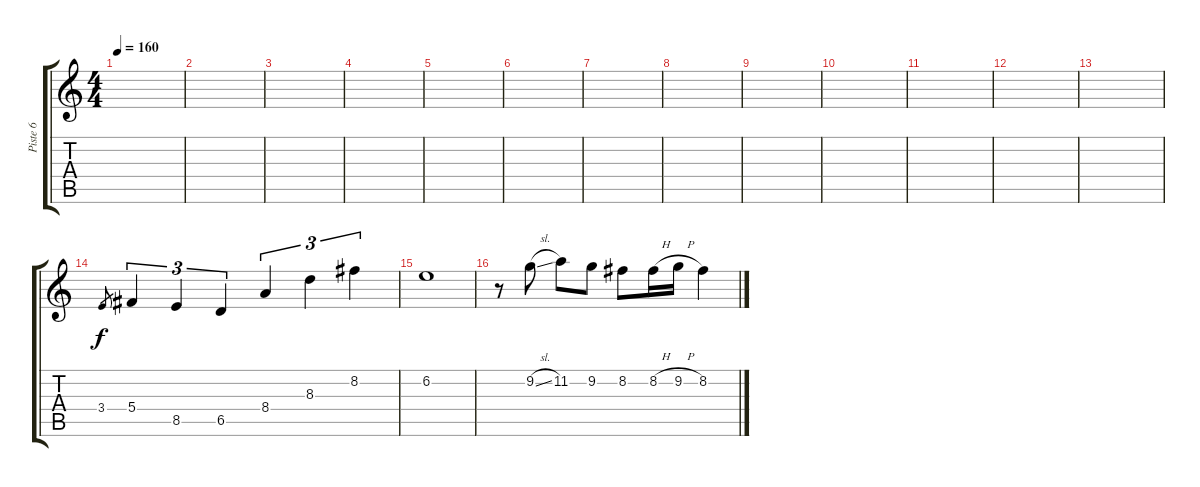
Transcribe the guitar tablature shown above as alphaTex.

\track ("Piste 6" "Piste 6") {instrument distortionguitar}
\staff {score tabs}
\tuning (Eb4 Bb3 Gb3 Db3 Ab2 Eb2) {hide}
\ts (4 4)
\tempo 160
\clef g2
\ks c
|
|
|
|
|
|
|
|
|
|
|
|
|
3.4.8{gr} 5.4.4{tu (3 2) volume 16 instrument acousticguitarnylon} 8.5.4{tu (3 2)} 6.5.4{tu (3 2)} 8.4.4{tu (3 2)} 8.3.4{tu (3 2)} 8.2.4{tu (3 2)} |
6.2.1 |
r.8 9.2{sl}.8 11.2.8 9.2.8 8.2.8 8.2{h}.16 9.2{h}.16 8.2.4
